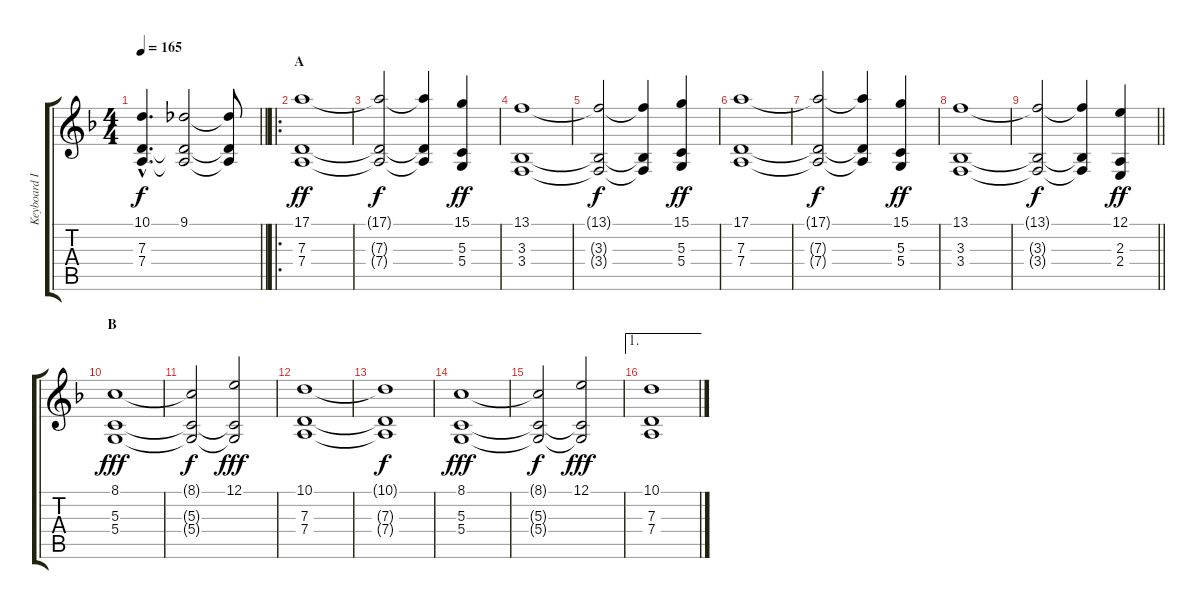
\track ("Keyboard I " "Keyboard I") {instrument stringensemble1}
\staff {score tabs}
\tuning (E4 B3 G3 D3 A2 E2) {hide}
\ts (4 4)
\tempo 165
\clef g2
\barLineRight lightlight
\ks f
(10.1{hac} 7.3{hac t} 7.4{hac t}).4{d dy f} (9.1 7.3{t} 7.4{t}).2 (9.1{t} 7.3{t} 7.4{t}).8 |
\ro
\section ("" "A")
(17.1 7.3 7.4).1{dy ff} |
(17.1{t} 7.3{t} 7.4{t}).2{dy f} (17.1{t} 7.3{t} 7.4{t}).4 (15.1 5.3 5.4).4{dy ff} |
(13.1 3.3 3.4).1 |
(13.1{t} 3.3{t} 3.4{t}).2{dy f} (13.1{t} 3.3{t} 3.4{t}).4 (15.1 5.3 5.4).4{dy ff} |
(17.1 7.3 7.4).1 |
(17.1{t} 7.3{t} 7.4{t}).2{dy f} (17.1{t} 7.3{t} 7.4{t}).4 (15.1 5.3 5.4).4{dy ff} |
(13.1 3.3 3.4).1 |
\barLineRight lightlight
(13.1{t} 3.3{t} 3.4{t}).2{dy f} (13.1{t} 3.3{t} 3.4{t}).4 (12.1 2.3 2.4).4{dy ff} |
\section ("" "B")
(8.1 5.3 5.4).1{dy fff} |
(8.1{t} 5.3{t} 5.4{t}).2{dy f} (12.1 5.3{t} 5.4{t}).2{dy fff} |
(10.1 7.3 7.4).1 |
(10.1{t} 7.3{t} 7.4{t}).1{dy f} |
(8.1 5.3 5.4).1{dy fff} |
(8.1{t} 5.3{t} 5.4{t}).2{dy f} (12.1 5.3{t} 5.4{t}).2{dy fff} |
\ae 1
(10.1 7.3 7.4).1
